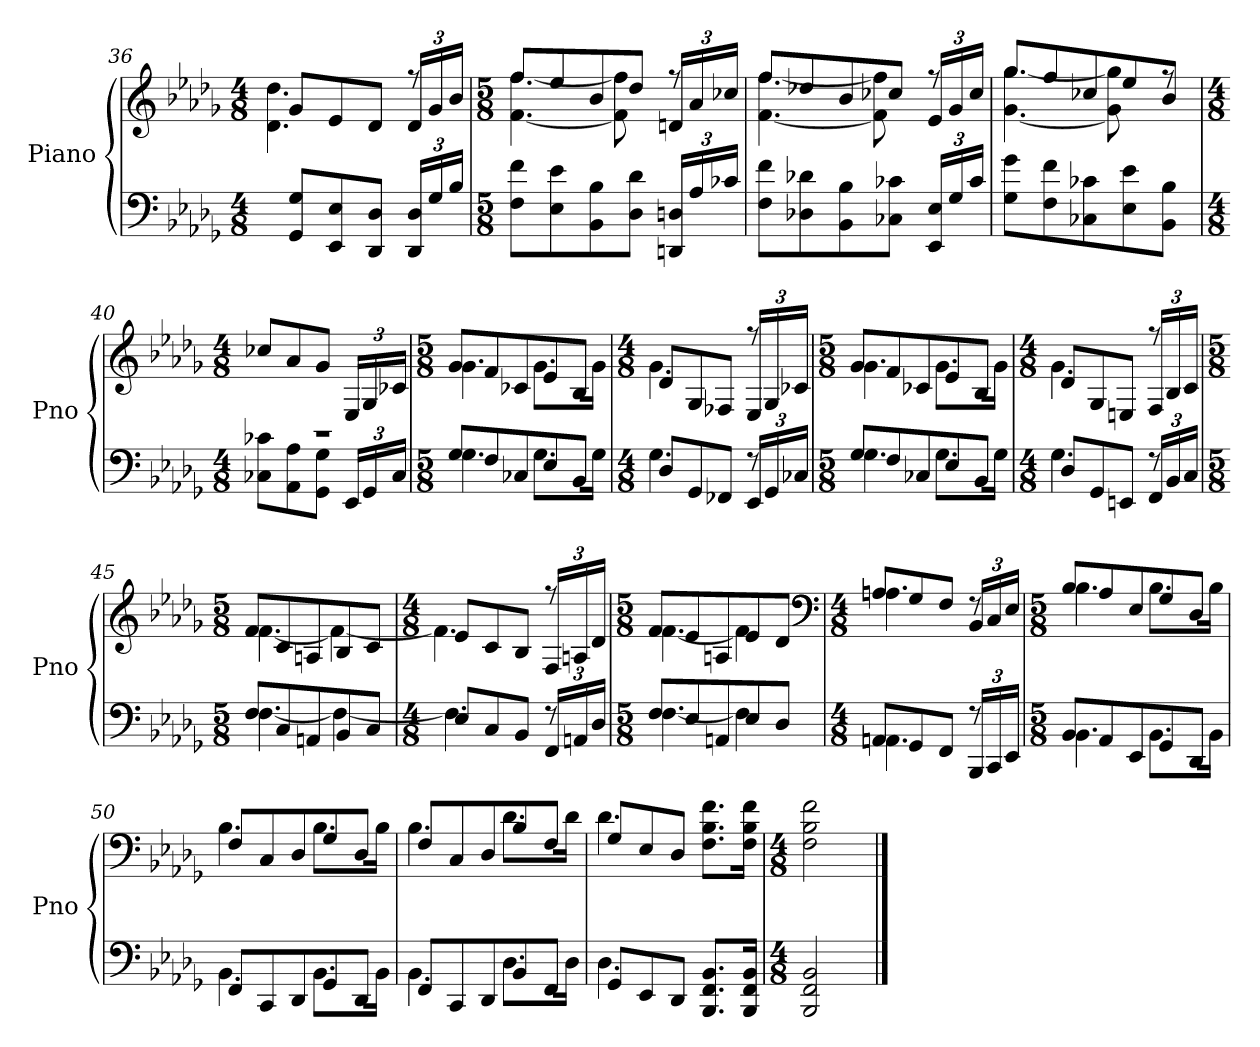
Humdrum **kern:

**kern	**kern
*part1	*part1
*staff2	*staff1
*I"Piano	*
*I'Pno	*
*clefF4	*clefG2
*k[b-e-a-d-g-]	*k[b-e-a-d-g-]
*b-:	*b-:
*M4/8	*M4/8
=36	=36
*	*^
8GG- 8G-L	8g-L	4.d- 4.dd-
8EE- 8E-	8e-	.
8DD- 8D-J	8d-J	.
24DD- 24D-LL	24d-LL	8rff
24G-	24g-	.
24B-JJ	24b-JJ	.
=37	=37	=37
*M5/8	*M5/8	*
8F 8fL	8ffL	[4.f [4.ff
8E- 8e-	8ee-	.
8BB- 8B-	8b-	.
8D- 8d-J	8dd-J	8f] 8ff]
24DDn 24DnLL	24dnLL	8rff
24A-	24a-	.
24c-XJJ	24cc-XJJ	.
=38	=38	=38
8F 8fL	8ffL	[4.f [4.ff
8D-X 8d-X	8dd-X	.
8BB- 8B-	8b-	.
8C-X 8c-XJ	8cc-XJ	8f] 8ff]
24EE-/ 24E-/LL	24e-LL	8rff
24G-	24g-	.
24c-JJ	24cc-JJ	.
=39	=39	=39
8G- 8g-L	8gg-L	[4.g- [4.gg-
8F 8f	8ff	.
8C-X 8c-X	8cc-X	.
8E- 8e-	8ee-	8g-] 8gg-]
8BB- 8B-J	8b-J	8rff
=40	=40	=40
*M4/8	*M4/8	*
8C-X 8c-XL	8cc-XL	2r
8AA- 8A-	8a-	.
8GG- 8G-J	8g-J	.
24EE-LL	24E-LL	.
24GG-	24G-	.
24C-JJ	24c-XJJ	.
=41	=41	=41
*M5/8	*M5/8	*
*^	*	*
8G-L	4.G-	8g-L	4.g-
8F	.	8f	.
8C-X	.	8c-X	.
8E-	8.G-L	8e-	8.g-L
8BB-J	.	8B-J	.
.	16G-Jk	.	16g-Jk
=42	=42	=42	=42
*M4/8	*	*M4/8	*
8D-L	4.G-	8d-L	4.g-
8GG-	.	8G-	.
8FF-XJ	.	8F-XJ	.
24EE-LL	8rF	24E-LL	8rff
24GG-	.	24G-	.
24C-XJJ	.	24c-XJJ	.
=43	=43	=43	=43
*M5/8	*	*M5/8	*
8G-L	4.G-	8g-L	4.g-
8F	.	8f	.
8C-X	.	8c-X	.
8E-	8.G-L	8e-	8.g-L
8BB-J	.	8B-J	.
.	16G-Jk	.	16g-Jk
=44	=44	=44	=44
*M4/8	*	*M4/8	*
8D-L	4.G-	8d-L	4.g-
8GG-	.	8G-	.
8EEnJ	.	8EnJ	.
24FFLL	8rF	24FLL	8rff
24BB-	.	24B-	.
24CJJ	.	24cJJ	.
=45	=45	=45	=45
*M5/8	*	*M5/8	*
8FL	[4.F	8fL	[4.f
8C	.	8c	.
8AAn	.	8An	.
8BB-	4F_	8B-	4f_
8CJ	.	8cJ	.
=46	=46	=46	=46
*M4/8	*	*M4/8	*
8E-L	4.F]	8e-L	4.f]
8C	.	8c	.
8BB-J	.	8B-J	.
24FFLL	8rF	24FLL	8rff
24AAn	.	24An	.
24D-JJ	.	24d-JJ	.
=47	=47	=47	=47
*M5/8	*	*M5/8	*
8FL	[4.F	8fL	[4.f
8E-	.	8e-	.
8AAn	.	8An	.
8E-	4F]	8e-	4f]
8D-J	.	8d-J	.
*	*	*clefF4	*
=48	=48	=48	=48
*M4/8	*	*M4/8	*
8AAnL	4.AAn	8AnL	4.An
8GG-	.	8G-	.
8FFJ	.	8FJ	.
24BBB-LL	8rF	24BB-LL	8rF
24CC	.	24C	.
24EE-JJ	.	24E-JJ	.
=49	=49	=49	=49
*M5/8	*	*M5/8	*
8BB-L	4.BB-	8B-L	4.B-
8AA-	.	8A-	.
8EE-	.	8E-	.
8GG-	8.BB-L	8G-	8.B-L
8DD-J	.	8D-J	.
.	16BB-Jk	.	16B-Jk
=50	=50	=50	=50
8FFL	4.BB-	8FL	4.B-
8CC	.	8C	.
8DD-	.	8D-	.
8GG-	8.BB-L	8G-	8.B-L
8DD-J	.	8D-J	.
.	16BB-Jk	.	16B-Jk
=51	=51	=51	=51
8FFL	4.BB-	8FL	4.B-
8CC	.	8C	.
8DD-	.	8D-	.
8BB-	8.D-L	8B-	8.d-L
8FFJ	.	8FJ	.
.	16D-Jk	.	16d-Jk
=52	=52	=52	=52
8GG-L	4.D-	8G-L	4.d-
8EE-	.	8E-	.
8DD-J	.	8D-J	.
8.BBB- 8.FF 8.BB-L	4ryy	8.F 8.B- 8.fL	4ryy
16BBB- 16FF 16BB-Jk	.	16F 16B- 16fJk	.
*v	*v	*	*
*	*v	*v
=53	=53
*M4/8	*M4/8
2BBB- 2FF 2BB-	2F 2B- 2f
==	==
*-	*-
